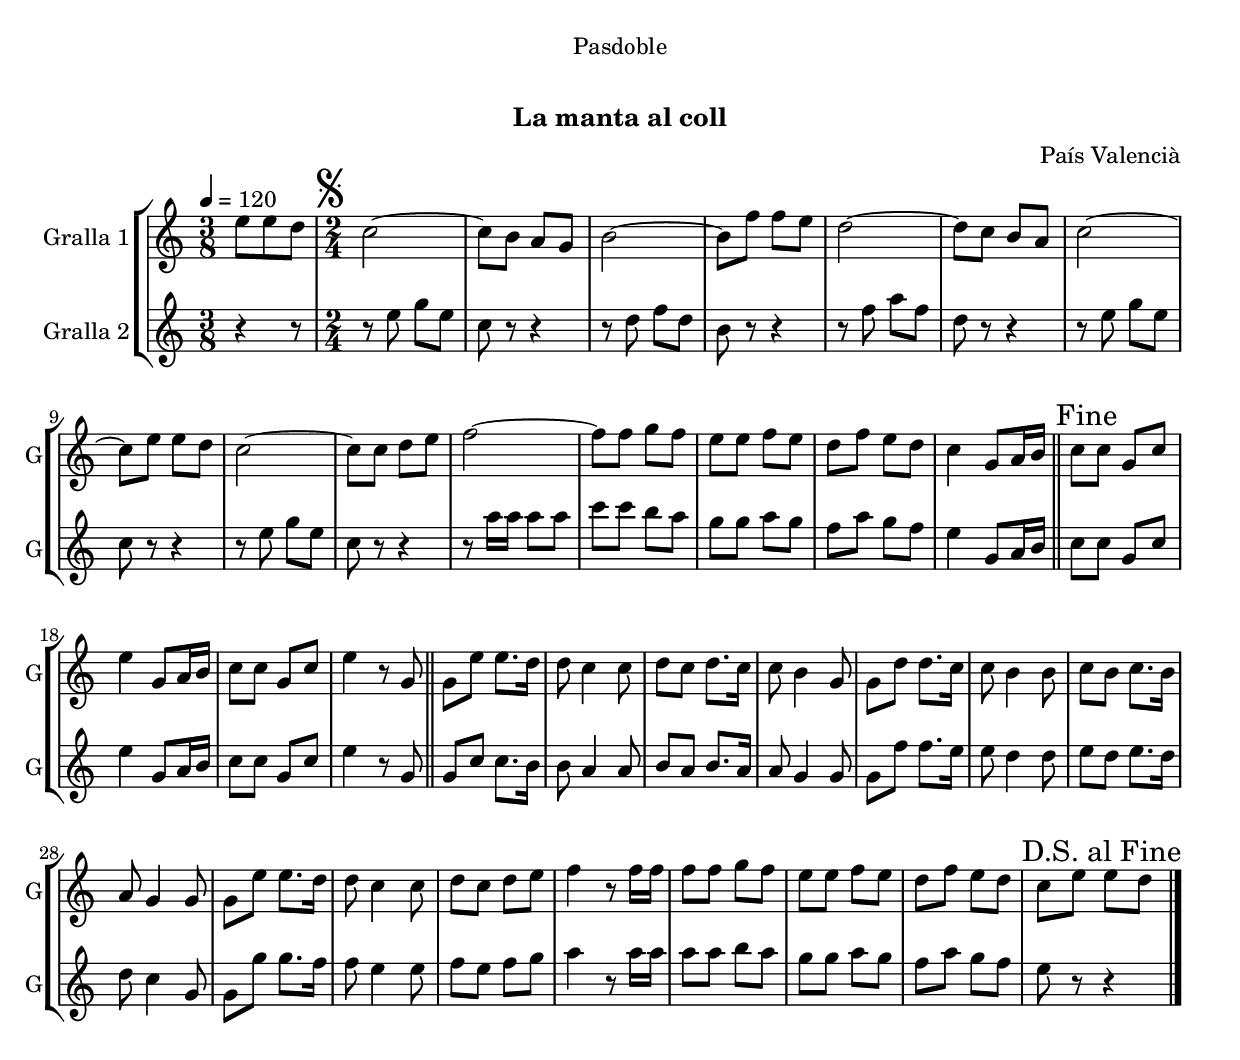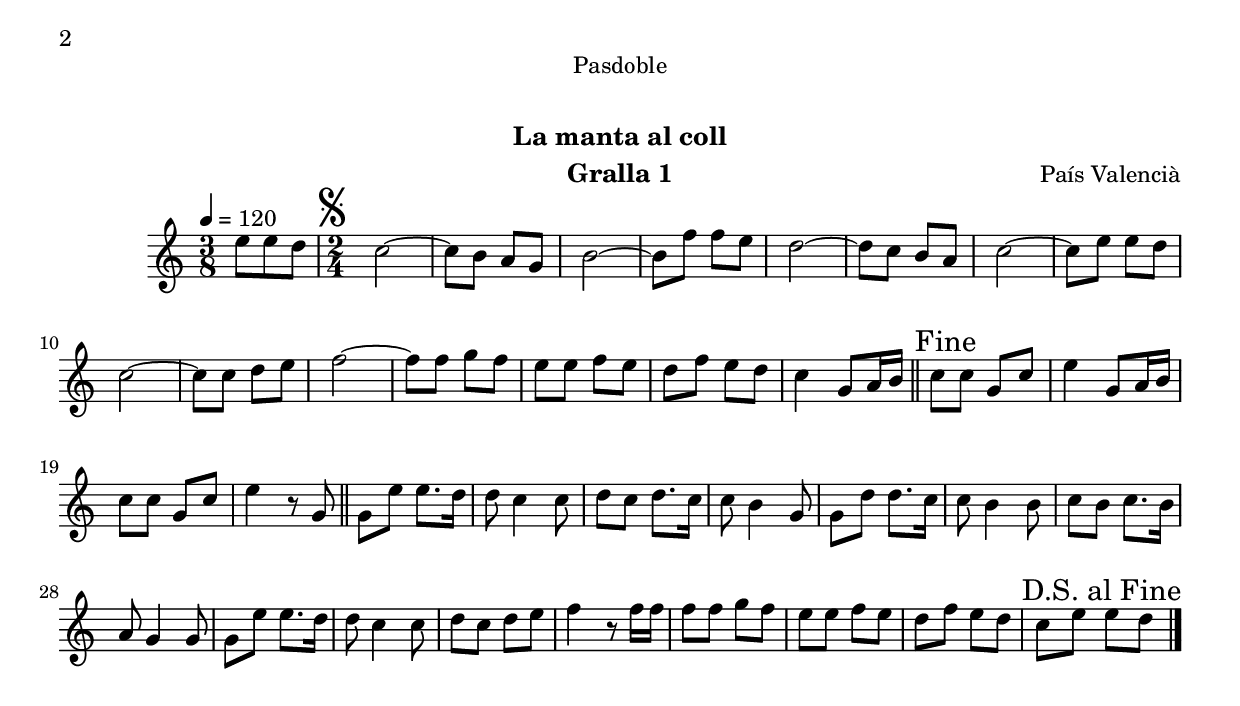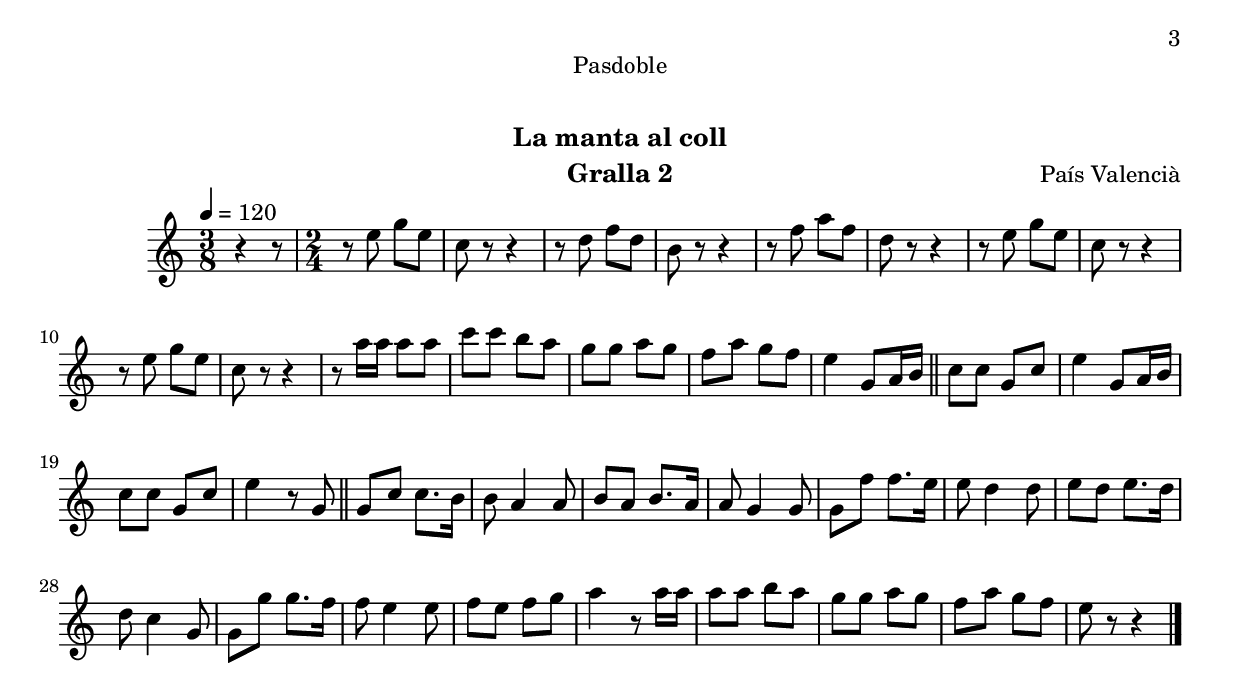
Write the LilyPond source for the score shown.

\version "2.22.1"

\header {
  dedication="Pasdoble"
  title="   "
  subtitle="La manta al coll"
  subsubtitle=""
  poet=""
  meter=""
  piece=""
  composer="País Valencià"
  arranger=""
  opus=""
  instrument=""
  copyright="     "
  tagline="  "
}

liniaroAa =
\relative e''
{
  \tempo 4=120
  \clef treble
  \key c \major
  \time 3/8
  e8 e d  |
  \time 2/4   \mark \markup {\musicglyph #"scripts.segno"} c2 ~  |
  c8 b a g  |
  b2 ~  |
  %05
  b8 f' f e  |
  d2 ~  |
  d8 c b a  |
  c2 ~  |
  c8 e e d  |
  %10
  c2 ~  |
  c8 c d e  |
  f2 ~  |
  f8 f g f  |
  e8 e f e  |
  %15
  d8 f e d  |
  c4 g8 a16 b  \bar "||"
  \mark "Fine" c8 c g c  |
  e4 g,8 a16 b  |
  c8 c g c  |
  %20
  e4 r8 g,  \bar "||"
  g8 e' e8. d16  |
  d8 c4 c8  |
  d8 c d8. c16  |
  c8 b4 g8  |
  %25
  g8 d' d8. c16  |
  c8 b4 b8  |
  c8 b c8. b16  |
  a8 g4 g8  |
  g8 e' e8. d16  |
  %30
  d8 c4 c8  |
  d8 c d e  |
  f4 r8 f16 f  |
  f8 f g f  |
  e8 e f e  |
  %35
  d8 f e d  |
  \mark "D.S. al Fine" c8 e e d  \bar "|."
}

liniaroAb =
\relative e''
{
  \tempo 4=120
  \clef treble
  \key c \major
  \time 3/8
  r4 r8  |
  \time 2/4   r8 e g e  |
  c8 r r4  |
  r8 d f d  |
  %05
  b8 r r4  |
  r8 f' a f  |
  d8 r r4  |
  r8 e g e  |
  c8 r r4  |
  %10
  r8 e g e  |
  c8 r r4  |
  r8 a'16 a a8 a  |
  c8 c b a  |
  g8 g a g  |
  %15
  f8 a g f  |
  e4 g,8 a16 b  \bar "||"
  c8 c g c  |
  e4 g,8 a16 b  |
  c8 c g c  |
  %20
  e4 r8 g,  \bar "||"
  g8 c c8. b16  |
  b8 a4 a8  |
  b8 a b8. a16  |
  a8 g4 g8  |
  %25
  g8 f' f8. e16  |
  e8 d4 d8  |
  e8 d e8. d16  |
  d8 c4 g8  |
  g8 g' g8. f16  |
  %30
  f8 e4 e8  |
  f8 e f g  |
  a4 r8 a16 a  |
  a8 a b a  |
  g8 g a g  |
  %35
  f8 a g f  |
  e8 r r4  \bar "|."
}

\bookpart {
  \score {
    \new StaffGroup {
      \override Score.RehearsalMark #'self-alignment-X = #LEFT
      <<
        \new Staff \with {instrumentName = #"Gralla 1" shortInstrumentName = #"G"} \liniaroAa
        \new Staff \with {instrumentName = #"Gralla 2" shortInstrumentName = #"G"} \liniaroAb
      >>
    }
    \layout {}
  }
  \score { \unfoldRepeats
    \new StaffGroup {
      \override Score.RehearsalMark #'self-alignment-X = #LEFT
      <<
        \new Staff \with {instrumentName = #"Gralla 1" shortInstrumentName = #"G"} \liniaroAa
        \new Staff \with {instrumentName = #"Gralla 2" shortInstrumentName = #"G"} \liniaroAb
      >>
    }
    \midi {}
  }
}

\bookpart {
  \header {instrument="Gralla 1"}
  \score {
    \new StaffGroup {
      \override Score.RehearsalMark #'self-alignment-X = #LEFT
      <<
        \new Staff \liniaroAa
      >>
    }
    \layout {}
  }
  \score { \unfoldRepeats
    \new StaffGroup {
      \override Score.RehearsalMark #'self-alignment-X = #LEFT
      <<
        \new Staff \liniaroAa
      >>
    }
    \midi {}
  }
}

\bookpart {
  \header {instrument="Gralla 2"}
  \score {
    \new StaffGroup {
      \override Score.RehearsalMark #'self-alignment-X = #LEFT
      <<
        \new Staff \liniaroAb
      >>
    }
    \layout {}
  }
  \score { \unfoldRepeats
    \new StaffGroup {
      \override Score.RehearsalMark #'self-alignment-X = #LEFT
      <<
        \new Staff \liniaroAb
      >>
    }
    \midi {}
  }
}

